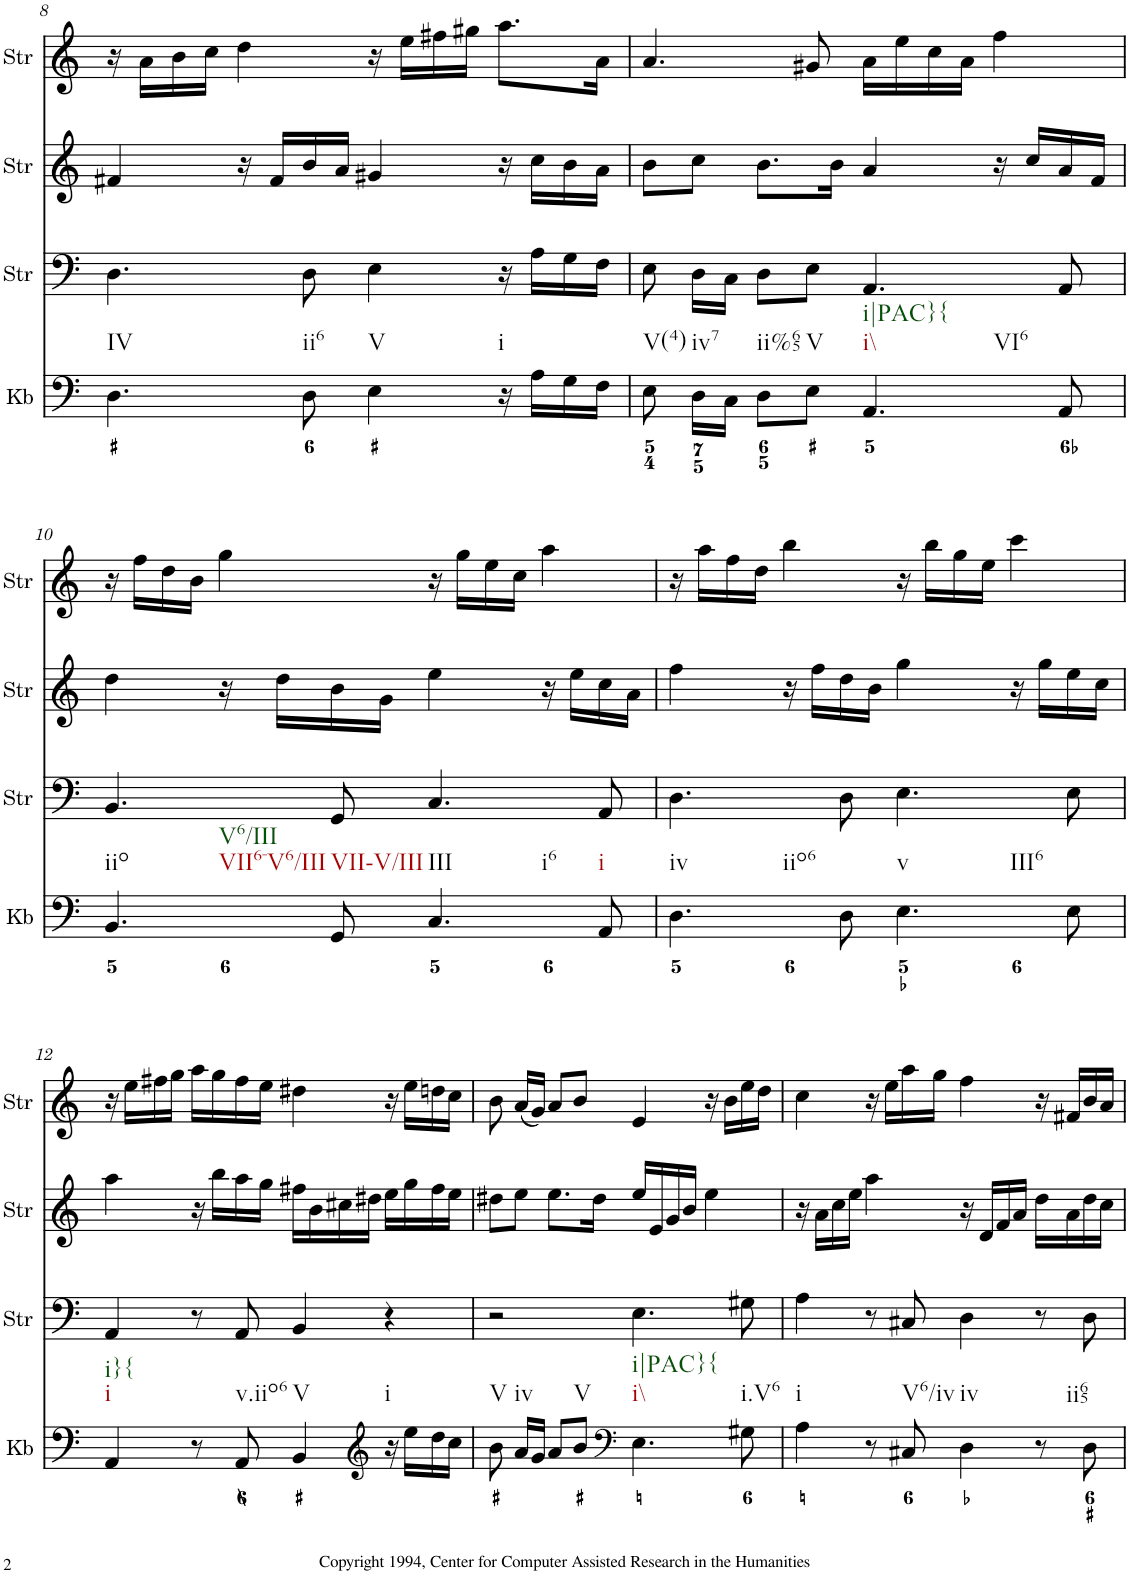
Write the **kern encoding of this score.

**kern	**kern	**kern	**kern
*part4	*part3	*part2	*part1
*staff4	*staff3	*staff2	*staff1
*I"Keyboard	*I"StringInstrument	*I"StringInstrument	*I"StringInstrument
*I'Kb	*I'Str	*I'Str	*I'Str
!!LO:PB:g=z
*clefF4	*clefF4	*clefG2	*clefG2
*k[]	*k[]	*k[]	*k[]
*M4/4	*M4/4	*M4/4	*M4/4
=8	=8	=8	=8
!LO:TX:b:t=IV	!	!	!
4.D\	4.D\	4f#X/	16r
.	.	.	16a\LL
.	.	.	16b\
.	.	.	16cc\JJ
.	.	16r	4dd\
.	.	16f#/LL	.
!LO:TX:b:t=ii6	!	!	!
8D\	8D\	16b/	.
.	.	16a/JJ	.
!LO:TX:b:t=V	!	!	!
4E\	4E\	4g#X/	16r
.	.	.	16ee\LL
.	.	.	16ff#X\
.	.	.	16gg#X\JJ
!LO:TX:b:t=i	!	!	!
16r	16r	16r	8.aa\L
16A\LL	16A\LL	16cc\LL	.
16G\	16G\	16b\	.
16F\JJ	16F\JJ	16a\JJ	16a\Jk
=9	=9	=9	=9
!LO:TX:b:t=V(4)	!	!	!
8E\	8E\	8b\L	4.a/
!LO:TX:b:t=iv7	!	!	!
16D\LL	16D\LL	8cc\J	.
16C\JJ	16C\JJ	.	.
!LO:TX:b:t=ii%65	!	!	!
8D\L	8D\L	8.b\L	.
!LO:TX:b:t=V	!	!	!
8E\J	8E\J	.	8g#X/
.	.	16b\Jk	.
!LO:TX:b:t=i\\	!	!	!
!LO:TX:b:t=i|PAC}{	!	!	!
!LO:TX:b:t=VI6	!	!	!
4.AA/	4.AA/	4a/	16a\LL
.	.	.	16ee\
.	.	.	16cc\
.	.	.	16a\JJ
.	.	16r	4ff\
.	.	16cc/LL	.
8AA/	8AA/	16a/	.
.	.	16f/JJ	.
!!LO:LB:g=z
=10	=10	=10	=10
!LO:TX:b:t=iio	!	!	!
!LO:TX:b:t=VII6-V6/III	!	!	!
!LO:TX:b:t=V6/III	!	!	!
4.BB/	4.BB/	4dd\	16r
.	.	.	16ff\LL
.	.	.	16dd\
.	.	.	16b\JJ
.	.	16r	4gg\
.	.	16dd\LL	.
!LO:TX:b:t=VII-V/III	!	!	!
8GG/	8GG/	16b\	.
.	.	16g\JJ	.
!LO:TX:b:t=III	!	!	!
!LO:TX:b:t=i6	!	!	!
4.C/	4.C/	4ee\	16r
.	.	.	16gg\LL
.	.	.	16ee\
.	.	.	16cc\JJ
.	.	16r	4aa\
.	.	16ee\LL	.
!LO:TX:b:t=i	!	!	!
8AA/	8AA/	16cc\	.
.	.	16a\JJ	.
=11	=11	=11	=11
!LO:TX:b:t=iv	!	!	!
!LO:TX:b:t=iio6	!	!	!
4.D\	4.D\	4ff\	16r
.	.	.	16aa\LL
.	.	.	16ff\
.	.	.	16dd\JJ
.	.	16r	4bb\
.	.	16ff\LL	.
8D\	8D\	16dd\	.
.	.	16b\JJ	.
!LO:TX:b:t=v	!	!	!
!LO:TX:b:t=III6	!	!	!
4.E\	4.E\	4gg\	16r
.	.	.	16bb\LL
.	.	.	16gg\
.	.	.	16ee\JJ
.	.	16r	4ccc\
.	.	16gg\LL	.
8E\	8E\	16ee\	.
.	.	16cc\JJ	.
!!LO:LB:g=z
=12	=12	=12	=12
!LO:TX:b:t=i	!	!	!
!LO:TX:b:t=i}{	!	!	!
4AA/	4AA/	4aa\	16r
.	.	.	16ee\LL
.	.	.	16ff#X\
.	.	.	16gg\JJ
8r	8r	16r	16aa\LL
.	.	16bb\LL	16gg\
!LO:TX:b:t=v.iio6	!	!	!
8AA/	8AA/	16aa\	16ff#\
.	.	16gg\JJ	16ee\JJ
!LO:TX:b:t=V	!	!	!
4BB/	4BB/	16ff#X\LL	4dd#X\
.	.	16b\	.
.	.	16cc#X\	.
.	.	16dd#X\JJ	.
*clefG2	*	*	*
!LO:TX:b:t=i	!	!	!
16r	4r	16ee\LL	16r
16ee\LL	.	16gg\	16ee\LL
16dd\	.	16ff#\	16ddn\
16cc\JJ	.	16ee\JJ	16cc\JJ
=13	=13	=13	=13
!LO:TX:b:t=V	!	!	!
8b\	2r	8dd#X\L	8b\
!LO:TX:b:t=iv	!	!	!
16a/LL	.	8ee\J	(16a/LL
16g/JJ	.	.	16g/JJ)
8a/L	.	8.ee\L	8a/L
!LO:TX:b:t=V	!	!	!
8b/J	.	.	8b/J
.	.	16dd#\Jk	.
*clefF4	*	*	*
!LO:TX:b:t=i\\	!	!	!
!LO:TX:b:t=i|PAC}{	!	!	!
4.E\	4.E\	16ee/LL	4e/
.	.	16e/	.
.	.	16g/	.
.	.	16b/JJ	.
.	.	4ee\	16r
.	.	.	16b\LL
!LO:TX:b:t=i.V6	!	!	!
8G#X\	8G#X\	.	16ee\
.	.	.	16dd\JJ
=14	=14	=14	=14
!LO:TX:b:t=i	!	!	!
4A\	4A\	16r	4cc\
.	.	16a\LL	.
.	.	16cc\	.
.	.	16ee\JJ	.
8r	8r	4aa\	16r
.	.	.	16ee\LL
!LO:TX:b:t=V6/iv	!	!	!
8C#X/	8C#X/	.	16aa\
.	.	.	16gg\JJ
!LO:TX:b:t=iv	!	!	!
4D\	4D\	16r	4ff\
.	.	16d/LL	.
.	.	16f/	.
.	.	16a/JJ	.
!LO:TX:b:t=ii65	!	!	!
8r	8r	16dd\LL	16r
.	.	16a\	16f#X/LL
8D\	8D\	16dd\	16b/
.	.	16cc\JJ	16a/JJ
=	=	=	=
*-	*-	*-	*-
